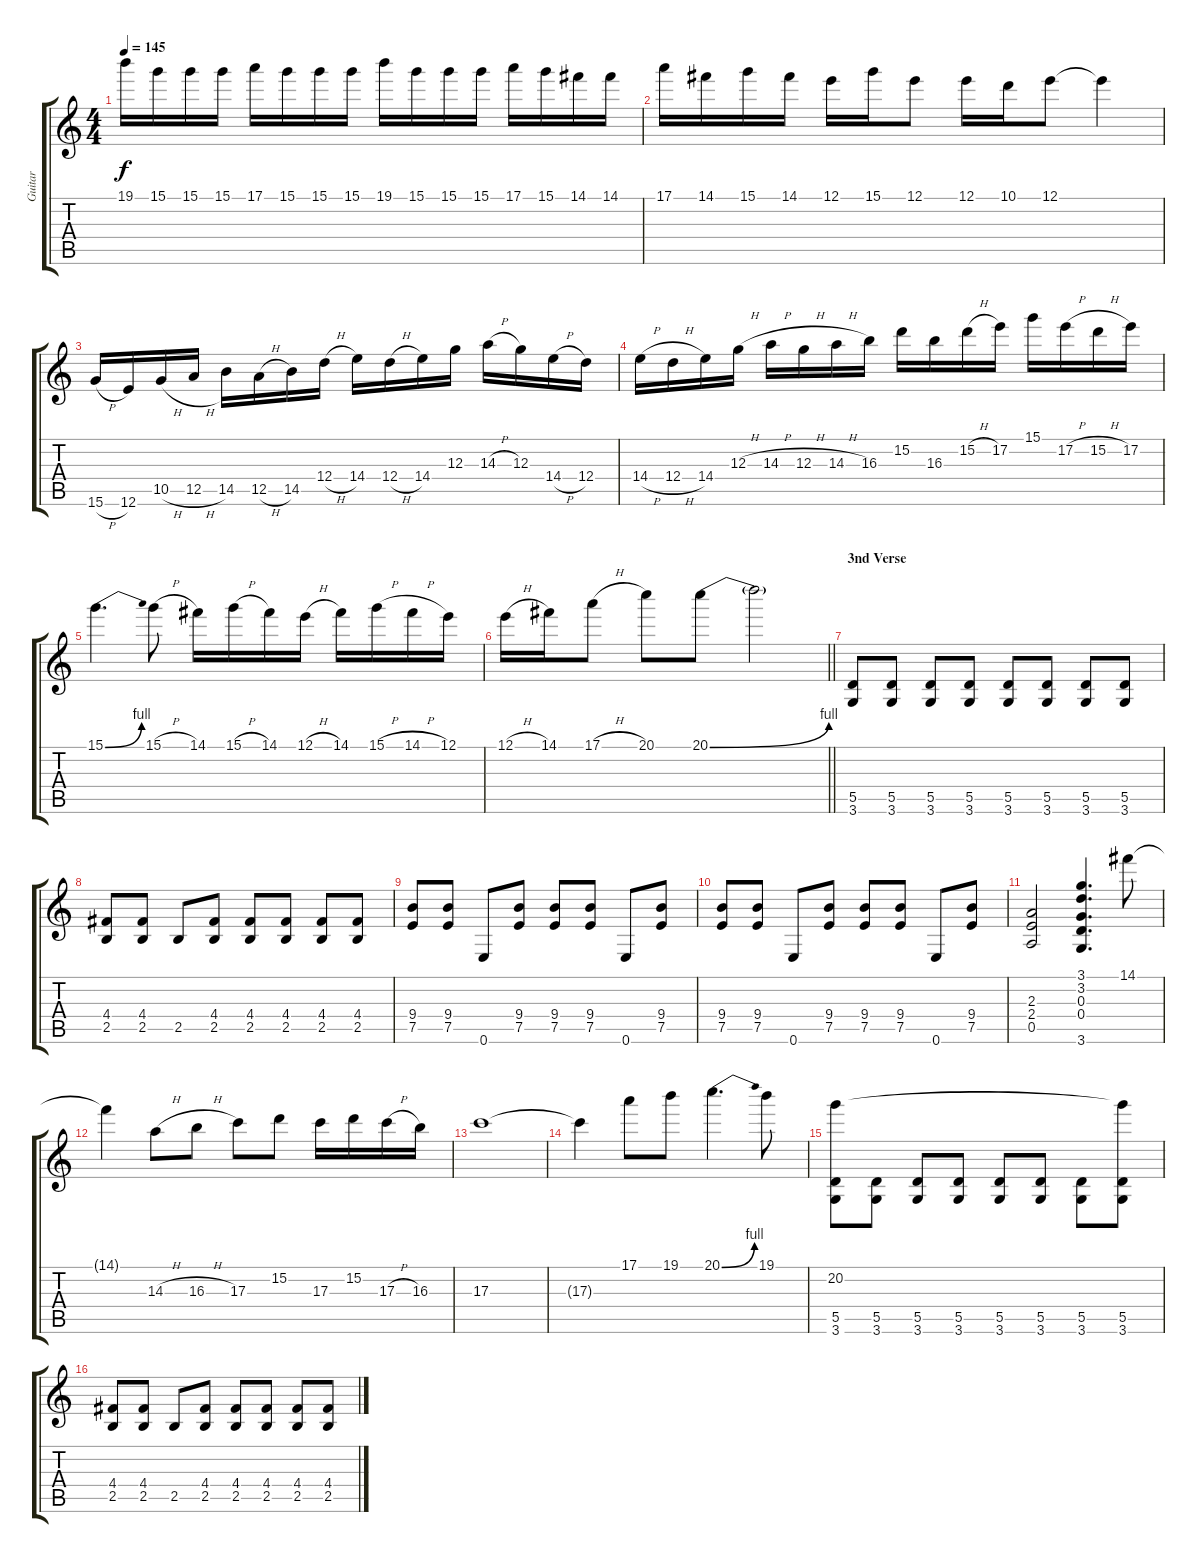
\track ("Guitar" "Guitar") {instrument distortionguitar}
\staff {score tabs}
\tuning (E4 B3 G3 D3 A2 E2) {hide}
\ts (4 4)
\tempo 145
\clef g2
\ks c
19.1.16{dy f} 15.1.16 15.1.16 15.1.16 17.1.16 15.1.16 15.1.16 15.1.16 19.1.16 15.1.16 15.1.16 15.1.16 17.1.16 15.1.16 14.1.16 14.1.16 |
17.1.16 14.1.16 15.1.16 14.1.16 12.1.16 15.1.16 12.1.8 12.1.16 10.1.16 12.1.8 12.1{t}.4 |
15.6{h}.16 12.6.16 10.5{h}.16 12.5{h}.16 14.5.16 12.5{h}.16 14.5.16 12.4{h}.16 14.4.16 12.4{h}.16 14.4.16 12.3.16 14.3{h}.16 12.3.16 14.4{h}.16 12.4.16 |
14.4{h}.16 12.4{h}.16 14.4.16 12.3{h}.16 14.3{h}.16 12.3{h}.16 14.3{h}.16 16.3.16 15.2.16 16.3.16 15.2{h}.16 17.2.16 15.1.16 17.2{h}.16 15.2{h}.16 17.2.16 |
15.1{be (bend 0 0 60 4)}.4{d} 15.1{h}.8 14.1.16 15.1{h}.16 14.1.16 12.1{h}.16 14.1.16 15.1{h}.16 14.1{h}.16 12.1.16 |
\barLineRight lightlight
12.1{h}.16 14.1.16 17.1{h}.8 20.1.8 20.1{be (bend 0 0 60 4)}.8 20.1{t}.2 |
\section ("" "3nd Verse")
(5.5 3.6).8 (5.5 3.6).8 (5.5 3.6).8 (5.5 3.6).8 (5.5 3.6).8 (5.5 3.6).8 (5.5 3.6).8 (5.5 3.6).8 |
(4.4 2.5).8 (4.4 2.5).8 2.5.8 (4.4 2.5).8 (4.4 2.5).8 (4.4 2.5).8 (4.4 2.5).8 (4.4 2.5).8 |
(9.4 7.5).8 (9.4 7.5).8 0.6.8 (9.4 7.5).8 (9.4 7.5).8 (9.4 7.5).8 0.6.8 (9.4 7.5).8 |
(9.4 7.5).8 (9.4 7.5).8 0.6.8 (9.4 7.5).8 (9.4 7.5).8 (9.4 7.5).8 0.6.8 (9.4 7.5).8 |
(2.3 2.4 0.5).2 (3.1 3.2 0.3 0.4 3.6).4{d} 14.1.8 |
14.1{t}.4 14.3{h}.8 16.3{h}.8 17.3.8 15.2.8 17.3.16 15.2.16 17.3{h}.16 16.3.16 |
17.3.1 |
17.3{t}.4 17.1.8 19.1.8 20.1{be (bend 0 0 60 4)}.4{d} 19.1.8 |
(20.2 5.5 3.6).8 (5.5 3.6).8 (5.5 3.6).8 (5.5 3.6).8 (5.5 3.6).8 (5.5 3.6).8 (5.5 3.6).8 (20.2{t} 5.5 3.6).8 |
(4.4 2.5).8 (4.4 2.5).8 2.5.8 (4.4 2.5).8 (4.4 2.5).8 (4.4 2.5).8 (4.4 2.5).8 (4.4 2.5).8
